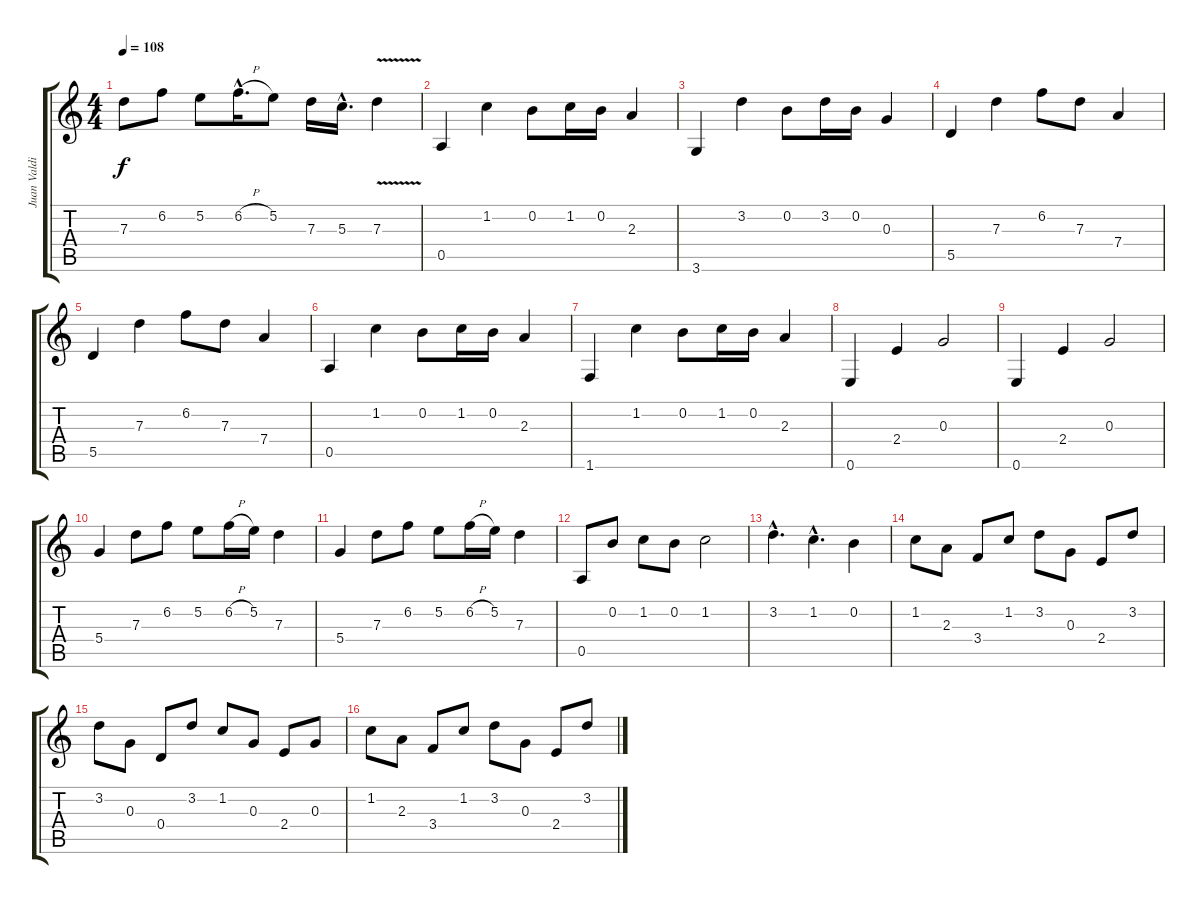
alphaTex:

\track ("Juan Valdivia" "Juan Valdi") {instrument acousticguitarsteel}
\staff {score tabs}
\tuning (E4 B3 G3 D3 A2 E2) {hide}
\ts (4 4)
\tempo 108
\clef g2
\ks c
7.3.8{dy f} 6.2.8 5.2.8 6.2{h hac}.16{d} 5.2.8 7.3.16 5.3{hac}.16{d} 7.3{v}.4 |
0.5.4 1.2.4 0.2.8 1.2.16 0.2.16 2.3.4 |
3.6.4 3.2.4 0.2.8 3.2.16 0.2.16 0.3.4 |
5.5.4 7.3.4 6.2.8 7.3.8 7.4.4 |
5.5.4 7.3.4 6.2.8 7.3.8 7.4.4 |
0.5.4 1.2.4 0.2.8 1.2.16 0.2.16 2.3.4 |
1.6.4 1.2.4 0.2.8 1.2.16 0.2.16 2.3.4 |
0.6.4 2.4.4 0.3.2 |
0.6.4 2.4.4 0.3.2 |
5.4.4 7.3.8 6.2.8 5.2.8 6.2{h}.16 5.2.16 7.3.4 |
5.4.4 7.3.8 6.2.8 5.2.8 6.2{h}.16 5.2.16 7.3.4 |
0.5.8 0.2.8 1.2.8 0.2.8 1.2.2 |
3.2{hac}.4{d} 1.2{hac}.4{d} 0.2.4 |
1.2.8 2.3.8 3.4.8 1.2.8 3.2.8 0.3.8 2.4.8 3.2.8 |
3.2.8 0.3.8 0.4.8 3.2.8 1.2.8 0.3.8 2.4.8 0.3.8 |
1.2.8 2.3.8 3.4.8 1.2.8 3.2.8 0.3.8 2.4.8 3.2.8
